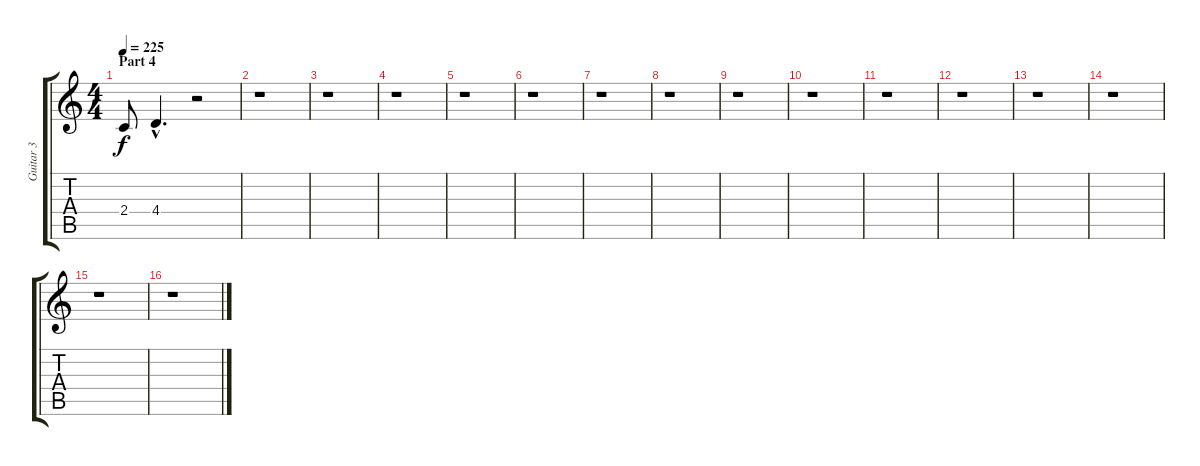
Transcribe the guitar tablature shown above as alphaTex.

\track ("Guitar 3" "Guitar 3") {instrument distortionguitar}
\staff {score tabs}
\tuning (C4 G3 Eb3 Bb2 F2 C2) {hide}
\ts (4 4)
\section ("" "Part 4")
\tempo 225
\clef g2
\ks c
2.4{t}.8{dy f} 4.4{hac}.4{d} r.2 |
r.1 |
r.1 |
r.1 |
r.1 |
r.1 |
r.1 |
r.1 |
r.1 |
r.1 |
r.1 |
r.1 |
r.1 |
r.1 |
r.1 |
r.1
